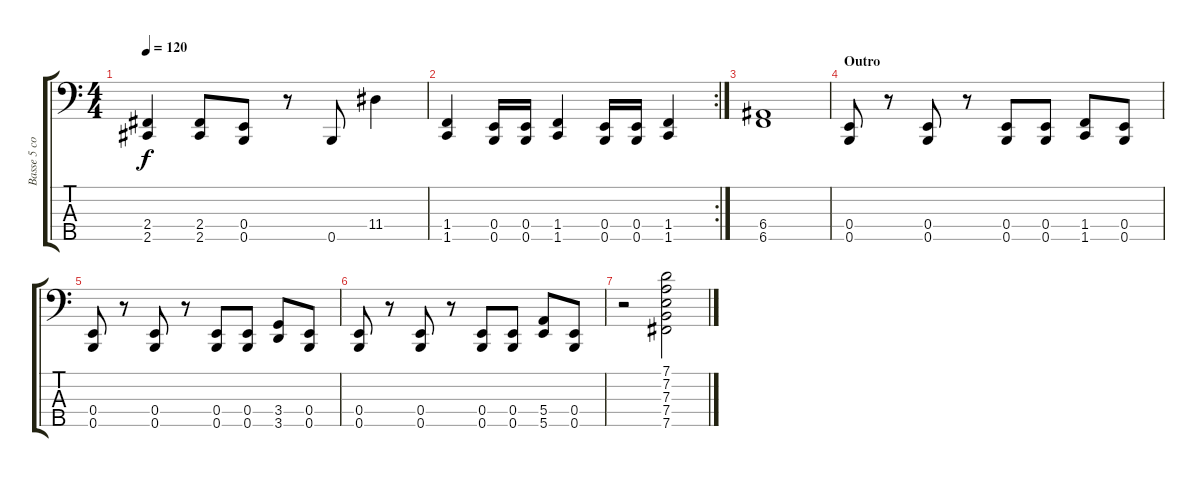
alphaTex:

\track ("Basse 5 cordes B1" "Basse 5 co") {instrument slapbass1}
\staff {score tabs}
\tuning (G2 D2 A1 E1 B0) {hide}
\ts (4 4)
\tempo 120
\clef f4
\ks c
(2.4 2.5).4{dy f} (2.4 2.5).8 (0.4 0.5).8 r.8 0.5.8 11.4.4 |
\rc 2
(1.4 1.5).4 (0.4 0.5).16 (0.4 0.5).16 (1.4 1.5).4 (0.4 0.5).16 (0.4 0.5).16 (1.4 1.5).4 |
(6.4 6.5).1 |
\section ("" "Outro")
(0.4 0.5).8 r.8 (0.4 0.5).8 r.8 (0.4 0.5).8 (0.4 0.5).8 (1.4 1.5).8 (0.4 0.5).8 |
(0.4 0.5).8 r.8 (0.4 0.5).8 r.8 (0.4 0.5).8 (0.4 0.5).8 (3.4 3.5).8 (0.4 0.5).8 |
(0.4 0.5).8 r.8 (0.4 0.5).8 r.8 (0.4 0.5).8 (0.4 0.5).8 (5.4 5.5).8 (0.4 0.5).8 |
r.2 (7.1 7.2 7.3 7.4 7.5).2
